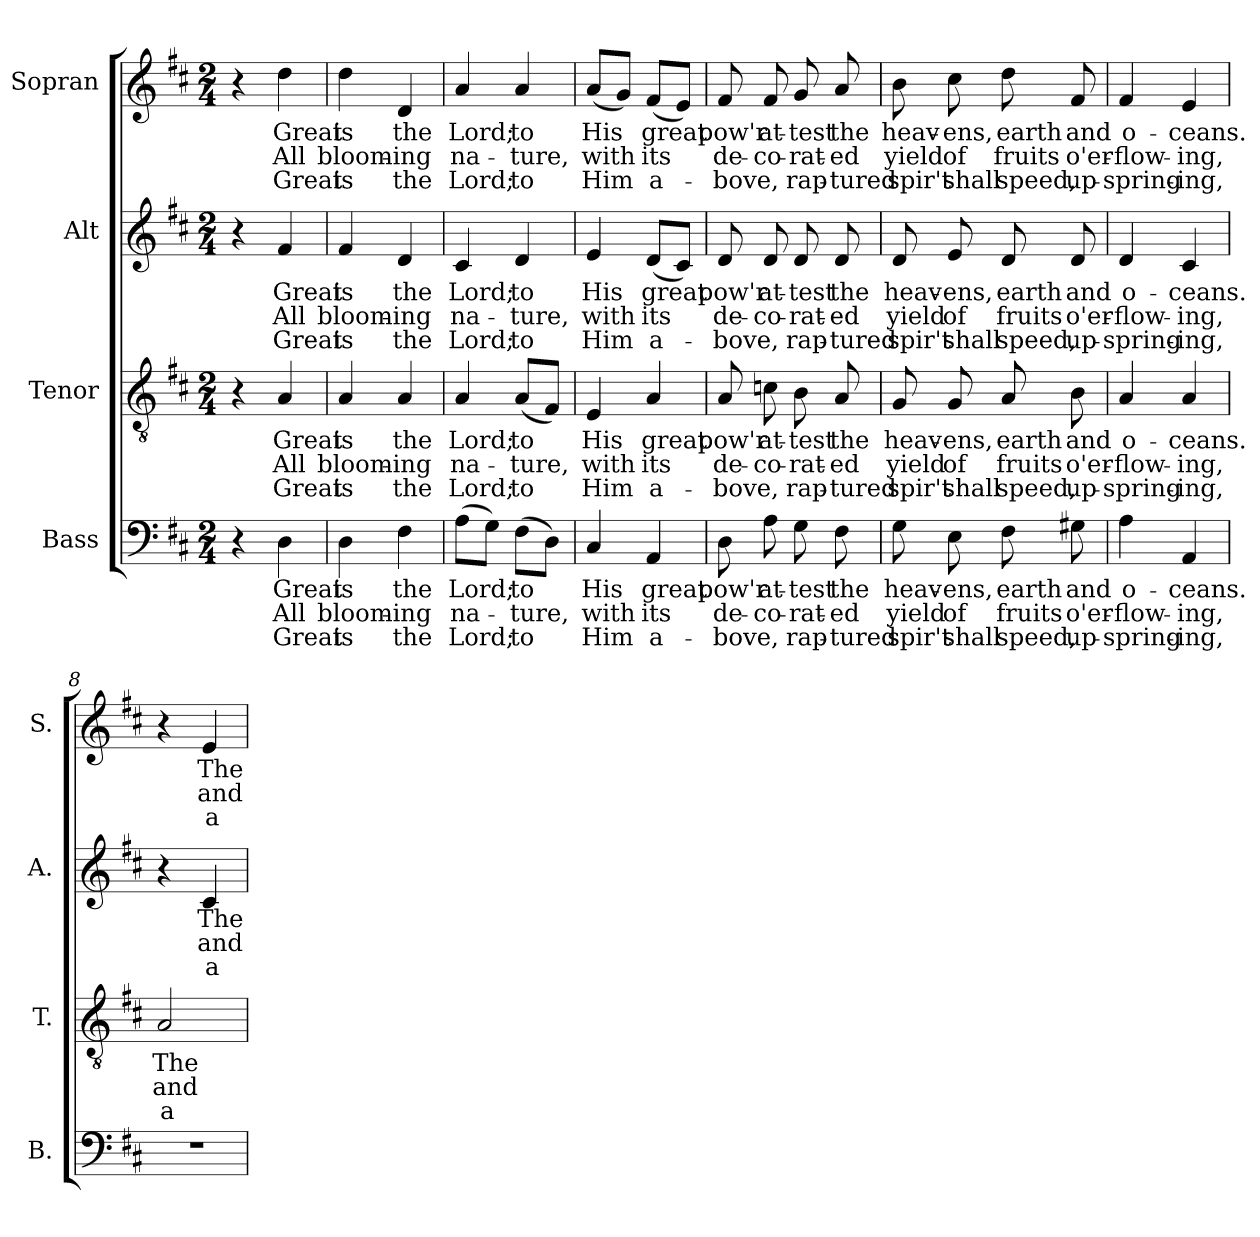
**kern	**text	**text	**text	**kern	**text	**text	**text	**kern	**text	**text	**text	**kern	**text	**text	**text
*part4	*part4	*part4	*part4	*part3	*part3	*part3	*part3	*part2	*part2	*part2	*part2	*part1	*part1	*part1	*part1
*staff4	*staff4	*staff4	*staff4	*staff3	*staff3	*staff3	*staff3	*staff2	*staff2	*staff2	*staff2	*staff1	*staff1	*staff1	*staff1
*I"Bass	*	*	*	*I"Tenor	*	*	*	*I"Alt	*	*	*	*I"Sopran	*	*	*
*I'B.	*	*	*	*I'T.	*	*	*	*I'A.	*	*	*	*I'S.	*	*	*
*clefF4	*	*	*	*clefGv2	*	*	*	*clefG2	*	*	*	*clefG2	*	*	*
*k[f#c#]	*	*	*	*k[f#c#]	*	*	*	*k[f#c#]	*	*	*	*k[f#c#]	*	*	*
*D:	*	*	*	*D:	*	*	*	*D:	*	*	*	*D:	*	*	*
*M2/4	*	*	*	*M2/4	*	*	*	*M2/4	*	*	*	*M2/4	*	*	*
=1	=1	=1	=1	=1	=1	=1	=1	=1	=1	=1	=1	=1	=1	=1	=1
!	!LO:LY:b	!LO:LY:b	!LO:LY:b	!	!	!	!	!	!	!	!	!	!	!	!
!	!	!	!	!	!LO:LY:b	!LO:LY:b	!LO:LY:b	!	!	!	!	!	!	!	!
!	!	!	!	!	!	!	!	!	!LO:LY:b	!LO:LY:b	!LO:LY:b	!	!	!	!
!	!	!	!	!	!	!	!	!	!	!	!	!	!LO:LY:b	!LO:LY:b	!LO:LY:b
4r	1.	2.	3.	4r	1.	2.	3.	4r	1.	2.	3.	4r	1.	2.	3.
!	!LO:LY:b	!LO:LY:b	!LO:LY:b	!	!	!	!	!	!	!	!	!	!	!	!
!	!	!	!	!	!LO:LY:b	!LO:LY:b	!LO:LY:b	!	!	!	!	!	!	!	!
!	!	!	!	!	!	!	!	!	!LO:LY:b	!LO:LY:b	!LO:LY:b	!	!	!	!
!	!	!	!	!	!	!	!	!	!	!	!	!	!LO:LY:b	!LO:LY:b	!LO:LY:b
4D\	Great	All	Great	4A/	Great	All	Great	4f#/	Great	All	Great	4dd\	Great	All	Great
=2	=2	=2	=2	=2	=2	=2	=2	=2	=2	=2	=2	=2	=2	=2	=2
!	!LO:LY:b	!LO:LY:b	!LO:LY:b	!	!	!	!	!	!	!	!	!	!	!	!
!	!	!	!	!	!LO:LY:b	!LO:LY:b	!LO:LY:b	!	!	!	!	!	!	!	!
!	!	!	!	!	!	!	!	!	!LO:LY:b	!LO:LY:b	!LO:LY:b	!	!	!	!
!	!	!	!	!	!	!	!	!	!	!	!	!	!LO:LY:b	!LO:LY:b	!LO:LY:b
4D\	is	bloom-	is	4A/	is	bloom-	is	4f#/	is	bloom-	is	4dd\	is	bloom-	is
!	!LO:LY:b	!LO:LY:b	!LO:LY:b	!	!	!	!	!	!	!	!	!	!	!	!
!	!	!	!	!	!LO:LY:b	!LO:LY:b	!LO:LY:b	!	!	!	!	!	!	!	!
!	!	!	!	!	!	!	!	!	!LO:LY:b	!LO:LY:b	!LO:LY:b	!	!	!	!
!	!	!	!	!	!	!	!	!	!	!	!	!	!LO:LY:b	!LO:LY:b	!LO:LY:b
4F#\	the	-ing	the	4A/	the	-ing	the	4d/	the	-ing	the	4d/	the	-ing	the
=3	=3	=3	=3	=3	=3	=3	=3	=3	=3	=3	=3	=3	=3	=3	=3
!	!LO:LY:b	!LO:LY:b	!LO:LY:b	!	!	!	!	!	!	!	!	!	!	!	!
!	!	!	!	!	!LO:LY:b	!LO:LY:b	!LO:LY:b	!	!	!	!	!	!	!	!
!	!	!	!	!	!	!	!	!	!LO:LY:b	!LO:LY:b	!LO:LY:b	!	!	!	!
!	!	!	!	!	!	!	!	!	!	!	!	!	!LO:LY:b	!LO:LY:b	!LO:LY:b
(>8A\L	Lord;	na-	Lord;	4A/	Lord;	na-	Lord;	4c#/	Lord;	na-	Lord;	4a/	Lord;	na-	Lord;
8G\J)	.	.	.	.	.	.	.	.	.	.	.	.	.	.	.
!	!LO:LY:b	!LO:LY:b	!LO:LY:b	!	!	!	!	!	!	!	!	!	!	!	!
!	!	!	!	!	!LO:LY:b	!LO:LY:b	!LO:LY:b	!	!	!	!	!	!	!	!
!	!	!	!	!	!	!	!	!	!LO:LY:b	!LO:LY:b	!LO:LY:b	!	!	!	!
!	!	!	!	!	!	!	!	!	!	!	!	!	!LO:LY:b	!LO:LY:b	!LO:LY:b
(>8F#\L	to	-ture,	to	(<8A/L	to	-ture,	to	4d/	to	-ture,	to	4a/	to	-ture,	to
8D\J)	.	.	.	8F#/J)	.	.	.	.	.	.	.	.	.	.	.
=4	=4	=4	=4	=4	=4	=4	=4	=4	=4	=4	=4	=4	=4	=4	=4
!	!LO:LY:b	!LO:LY:b	!LO:LY:b	!	!	!	!	!	!	!	!	!	!	!	!
!	!	!	!	!	!LO:LY:b	!LO:LY:b	!LO:LY:b	!	!	!	!	!	!	!	!
!	!	!	!	!	!	!	!	!	!LO:LY:b	!LO:LY:b	!LO:LY:b	!	!	!	!
!	!	!	!	!	!	!	!	!	!	!	!	!	!LO:LY:b	!LO:LY:b	!LO:LY:b
4C#/	His	with	Him	4E/	His	with	Him	4e/	His	with	Him	(<8a/L	His	with	Him
.	.	.	.	.	.	.	.	.	.	.	.	8g/J)	.	.	.
!	!LO:LY:b	!LO:LY:b	!LO:LY:b	!	!	!	!	!	!	!	!	!	!	!	!
!	!	!	!	!	!LO:LY:b	!LO:LY:b	!LO:LY:b	!	!	!	!	!	!	!	!
!	!	!	!	!	!	!	!	!	!LO:LY:b	!LO:LY:b	!LO:LY:b	!	!	!	!
!	!	!	!	!	!	!	!	!	!	!	!	!	!LO:LY:b	!LO:LY:b	!LO:LY:b
4AA/	great	its	a-	4A/	great	its	a-	(<8d/L	great	its	a-	(<8f#/L	great	its	a-
.	.	.	.	.	.	.	.	8c#/J)	.	.	.	8e/J)	.	.	.
=5	=5	=5	=5	=5	=5	=5	=5	=5	=5	=5	=5	=5	=5	=5	=5
!	!LO:LY:b	!LO:LY:b	!LO:LY:b	!	!	!	!	!	!	!	!	!	!	!	!
!	!	!	!	!	!LO:LY:b	!LO:LY:b	!LO:LY:b	!	!	!	!	!	!	!	!
!	!	!	!	!	!	!	!	!	!LO:LY:b	!LO:LY:b	!LO:LY:b	!	!	!	!
!	!	!	!	!	!	!	!	!	!	!	!	!	!LO:LY:b	!LO:LY:b	!LO:LY:b
8D\	pow'r	de-	-bove,	8A/	pow'r	de-	-bove,	8d/	pow'r	de-	-bove,	8f#/	pow'r	de-	-bove,
!	!LO:LY:b	!LO:LY:b	!	!	!	!	!	!	!	!	!	!	!	!	!
!	!	!	!	!	!LO:LY:b	!LO:LY:b	!	!	!	!	!	!	!	!	!
!	!	!	!	!	!	!	!	!	!LO:LY:b	!LO:LY:b	!	!	!	!	!
!	!	!	!	!	!	!	!	!	!	!	!	!	!LO:LY:b	!LO:LY:b	!
8A\	at-	-co-	.	8cn\	at-	-co-	.	8d/	at-	-co-	.	8f#/	at-	-co-	.
!	!LO:LY:b	!LO:LY:b	!LO:LY:b	!	!	!	!	!	!	!	!	!	!	!	!
!	!	!	!	!	!LO:LY:b	!LO:LY:b	!LO:LY:b	!	!	!	!	!	!	!	!
!	!	!	!	!	!	!	!	!	!LO:LY:b	!LO:LY:b	!LO:LY:b	!	!	!	!
!	!	!	!	!	!	!	!	!	!	!	!	!	!LO:LY:b	!LO:LY:b	!LO:LY:b
8G\	-test	-rat-	rap-	8B\	-test	-rat-	rap-	8d/	-test	-rat-	rap-	8g/	-test	-rat-	rap-
!	!LO:LY:b	!LO:LY:b	!LO:LY:b	!	!	!	!	!	!	!	!	!	!	!	!
!	!	!	!	!	!LO:LY:b	!LO:LY:b	!LO:LY:b	!	!	!	!	!	!	!	!
!	!	!	!	!	!	!	!	!	!LO:LY:b	!LO:LY:b	!LO:LY:b	!	!	!	!
!	!	!	!	!	!	!	!	!	!	!	!	!	!LO:LY:b	!LO:LY:b	!LO:LY:b
8F#\	the	-ed	-tured	8A/	the	-ed	-tured	8d/	the	-ed	-tured	8a/	the	-ed	-tured
!!LO:LB:g=z
=6	=6	=6	=6	=6	=6	=6	=6	=6	=6	=6	=6	=6	=6	=6	=6
!	!LO:LY:b	!LO:LY:b	!LO:LY:b	!	!	!	!	!	!	!	!	!	!	!	!
!	!	!	!	!	!LO:LY:b	!LO:LY:b	!LO:LY:b	!	!	!	!	!	!	!	!
!	!	!	!	!	!	!	!	!	!LO:LY:b	!LO:LY:b	!LO:LY:b	!	!	!	!
!	!	!	!	!	!	!	!	!	!	!	!	!	!LO:LY:b	!LO:LY:b	!LO:LY:b
8G\	heav-	yield	spir't	8G/	heav-	yield	spir't	8d/	heav-	yield	spir't	8b\	heav-	yield	spir't
!	!LO:LY:b	!LO:LY:b	!LO:LY:b	!	!	!	!	!	!	!	!	!	!	!	!
!	!	!	!	!	!LO:LY:b	!LO:LY:b	!LO:LY:b	!	!	!	!	!	!	!	!
!	!	!	!	!	!	!	!	!	!LO:LY:b	!LO:LY:b	!LO:LY:b	!	!	!	!
!	!	!	!	!	!	!	!	!	!	!	!	!	!LO:LY:b	!LO:LY:b	!LO:LY:b
8E\	-ens,	of	shall	8G/	-ens,	of	shall	8e/	-ens,	of	shall	8cc#\	-ens,	of	shall
!	!LO:LY:b	!LO:LY:b	!LO:LY:b	!	!	!	!	!	!	!	!	!	!	!	!
!	!	!	!	!	!LO:LY:b	!LO:LY:b	!LO:LY:b	!	!	!	!	!	!	!	!
!	!	!	!	!	!	!	!	!	!LO:LY:b	!LO:LY:b	!LO:LY:b	!	!	!	!
!	!	!	!	!	!	!	!	!	!	!	!	!	!LO:LY:b	!LO:LY:b	!LO:LY:b
8F#\	earth	fruits	speed,	8A/	earth	fruits	speed,	8d/	earth	fruits	speed,	8dd\	earth	fruits	speed,
!	!LO:LY:b	!LO:LY:b	!LO:LY:b	!	!	!	!	!	!	!	!	!	!	!	!
!	!	!	!	!	!LO:LY:b	!LO:LY:b	!LO:LY:b	!	!	!	!	!	!	!	!
!	!	!	!	!	!	!	!	!	!LO:LY:b	!LO:LY:b	!LO:LY:b	!	!	!	!
!	!	!	!	!	!	!	!	!	!	!	!	!	!LO:LY:b	!LO:LY:b	!LO:LY:b
8G#X\	and	o'er-	up-	8B\	and	o'er-	up-	8d/	and	o'er-	up-	8f#/	and	o'er-	up-
=7	=7	=7	=7	=7	=7	=7	=7	=7	=7	=7	=7	=7	=7	=7	=7
!	!LO:LY:b	!LO:LY:b	!LO:LY:b	!	!	!	!	!	!	!	!	!	!	!	!
!	!	!	!	!	!LO:LY:b	!LO:LY:b	!LO:LY:b	!	!	!	!	!	!	!	!
!	!	!	!	!	!	!	!	!	!LO:LY:b	!LO:LY:b	!LO:LY:b	!	!	!	!
!	!	!	!	!	!	!	!	!	!	!	!	!	!LO:LY:b	!LO:LY:b	!LO:LY:b
4A\	o-	-flow-	-spring-	4A/	o-	-flow-	-spring-	4d/	o-	-flow-	-spring-	4f#/	o-	-flow-	-spring-
!	!LO:LY:b	!LO:LY:b	!LO:LY:b	!	!	!	!	!	!	!	!	!	!	!	!
!	!	!	!	!	!LO:LY:b	!LO:LY:b	!LO:LY:b	!	!	!	!	!	!	!	!
!	!	!	!	!	!	!	!	!	!LO:LY:b	!LO:LY:b	!LO:LY:b	!	!	!	!
!	!	!	!	!	!	!	!	!	!	!	!	!	!LO:LY:b	!LO:LY:b	!LO:LY:b
4AA/	-ceans.	-ing,	-ing,	4A/	-ceans.	-ing,	-ing,	4c#/	-ceans.	-ing,	-ing,	4e/	-ceans.	-ing,	-ing,
=8	=8	=8	=8	=8	=8	=8	=8	=8	=8	=8	=8	=8	=8	=8	=8
!	!	!	!	!	!LO:LY:b	!LO:LY:b	!LO:LY:b	!	!	!	!	!	!	!	!
2r	.	.	.	2A/	The	and	a-	4r	.	.	.	4r	.	.	.
!	!	!	!	!	!	!	!	!	!LO:LY:b	!LO:LY:b	!LO:LY:b	!	!	!	!
!	!	!	!	!	!	!	!	!	!	!	!	!	!LO:LY:b	!LO:LY:b	!LO:LY:b
.	.	.	.	.	.	.	.	4c#/	The	and	a-	4e/	The	and	a-
=	=	=	=	=	=	=	=	=	=	=	=	=	=	=	=
*-	*-	*-	*-	*-	*-	*-	*-	*-	*-	*-	*-	*-	*-	*-	*-
